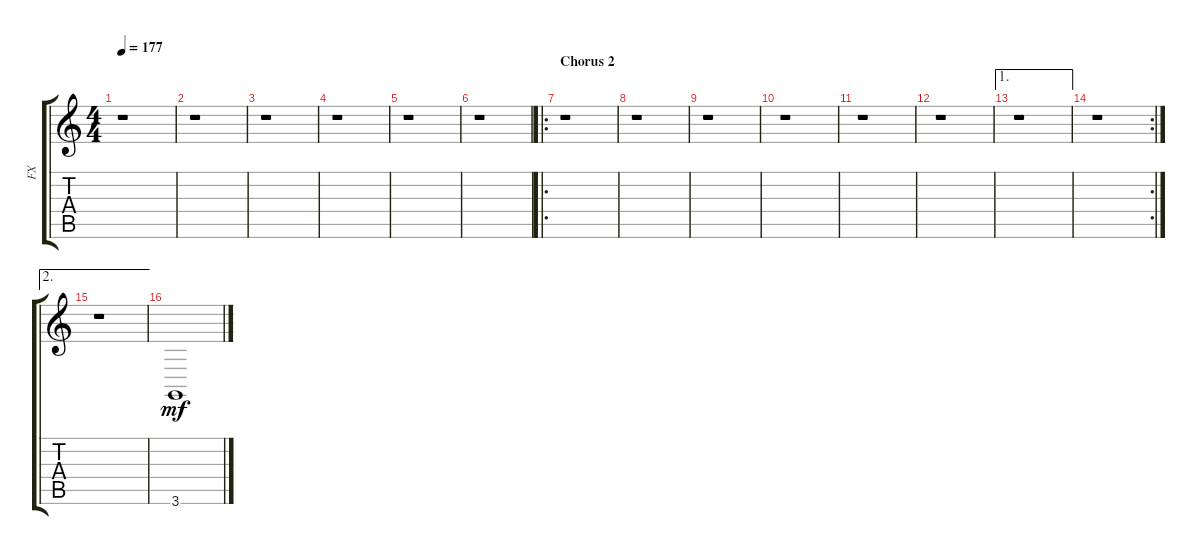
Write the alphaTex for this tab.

\track ("FX" "FX") {instrument seashore}
\staff {score tabs}
\tuning (E4 B3 G3 D3 A2 E2) {hide}
\ts (4 4)
\tempo 177
\clef g2
\ks c
r.1{dy f} |
r.1 |
r.1 |
r.1 |
r.1 |
r.1 |
\ro
\section ("" "Chorus 2")
r.1 |
r.1 |
r.1 |
r.1 |
r.1 |
r.1 |
\ae 1
r.1 |
\rc 2
r.1 |
\ae 2
r.1 |
3.6.1{dy mf}
